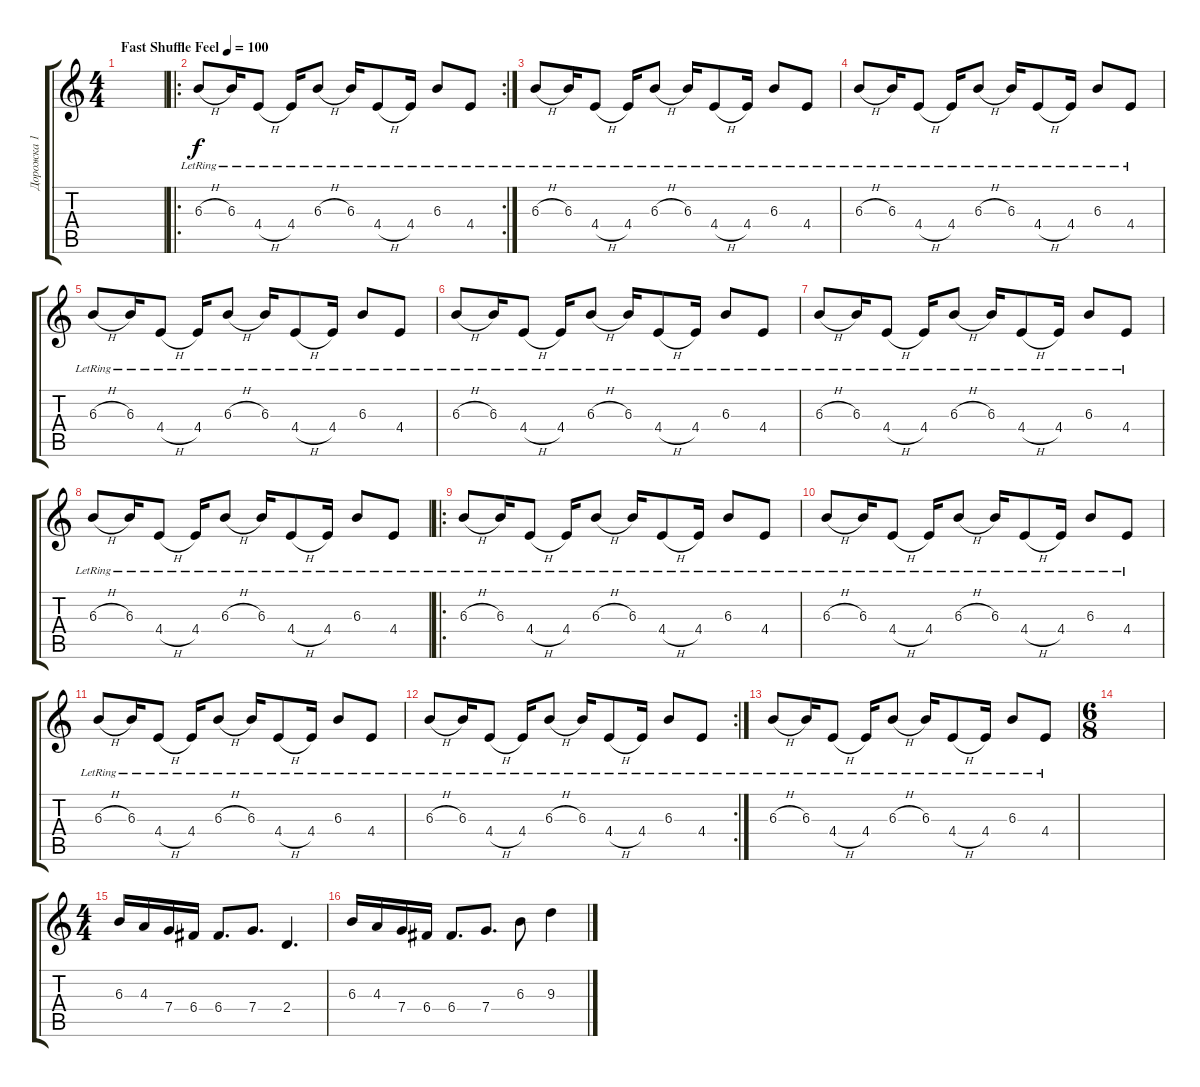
\track ("Дорожка 1" "Дорожка 1") {instrument distortionguitar}
\staff {score tabs}
\tuning (D4 A3 F3 C3 G2 C2) {hide}
\ts (4 4)
\tempo (100 "Fast Shuffle Feel")
\clef g2
\ks c
|
\ro
\rc 2
6.3{h lr}.8 6.3{lr}.16 4.4{h lr}.8 4.4{lr}.16 6.3{h lr}.8 6.3{lr}.16 4.4{h lr}.8 4.4{lr}.16 6.3{lr}.8 4.4{lr}.8 |
6.3{h lr}.8 6.3{lr}.16 4.4{h lr}.8 4.4{lr}.16 6.3{h lr}.8 6.3{lr}.16 4.4{h lr}.8 4.4{lr}.16 6.3{lr}.8 4.4{lr}.8 |
6.3{h lr}.8 6.3{lr}.16 4.4{h lr}.8 4.4{lr}.16 6.3{h lr}.8 6.3{lr}.16 4.4{h lr}.8 4.4{lr}.16 6.3{lr}.8 4.4{lr}.8 |
6.3{h lr}.8 6.3{lr}.16 4.4{h lr}.8 4.4{lr}.16 6.3{h lr}.8 6.3{lr}.16 4.4{h lr}.8 4.4{lr}.16 6.3{lr}.8 4.4{lr}.8 |
6.3{h lr}.8 6.3{lr}.16 4.4{h lr}.8 4.4{lr}.16 6.3{h lr}.8 6.3{lr}.16 4.4{h lr}.8 4.4{lr}.16 6.3{lr}.8 4.4{lr}.8 |
6.3{h lr}.8 6.3{lr}.16 4.4{h lr}.8 4.4{lr}.16 6.3{h lr}.8 6.3{lr}.16 4.4{h lr}.8 4.4{lr}.16 6.3{lr}.8 4.4{lr}.8 |
6.3{h lr}.8 6.3{lr}.16 4.4{h lr}.8 4.4{lr}.16 6.3{h lr}.8 6.3{lr}.16 4.4{h lr}.8 4.4{lr}.16 6.3{lr}.8 4.4{lr}.8 |
\ro
6.3{h lr}.8 6.3{lr}.16 4.4{h lr}.8 4.4{lr}.16 6.3{h lr}.8 6.3{lr}.16 4.4{h lr}.8 4.4{lr}.16 6.3{lr}.8 4.4{lr}.8 |
6.3{h lr}.8 6.3{lr}.16 4.4{h lr}.8 4.4{lr}.16 6.3{h lr}.8 6.3{lr}.16 4.4{h lr}.8 4.4{lr}.16 6.3{lr}.8 4.4{lr}.8 |
6.3{h lr}.8 6.3{lr}.16 4.4{h lr}.8 4.4{lr}.16 6.3{h lr}.8 6.3{lr}.16 4.4{h lr}.8 4.4{lr}.16 6.3{lr}.8 4.4{lr}.8 |
\rc 2
6.3{h lr}.8 6.3{lr}.16 4.4{h lr}.8 4.4{lr}.16 6.3{h lr}.8 6.3{lr}.16 4.4{h lr}.8 4.4{lr}.16 6.3{lr}.8 4.4{lr}.8 |
6.3{h lr}.8 6.3{lr}.16 4.4{h lr}.8 4.4{lr}.16 6.3{h lr}.8 6.3{lr}.16 4.4{h lr}.8 4.4{lr}.16 6.3{lr}.8 4.4{lr}.8 |
\ts (6 8)
|
\ts (4 4)
6.3.16 4.3.16 7.4.16 6.4.16 6.4.8{d} 7.4.8{d} 2.4.4{d} |
6.3.16 4.3.16 7.4.16 6.4.16 6.4.8{d} 7.4.8{d} 6.3.8 9.3.4
